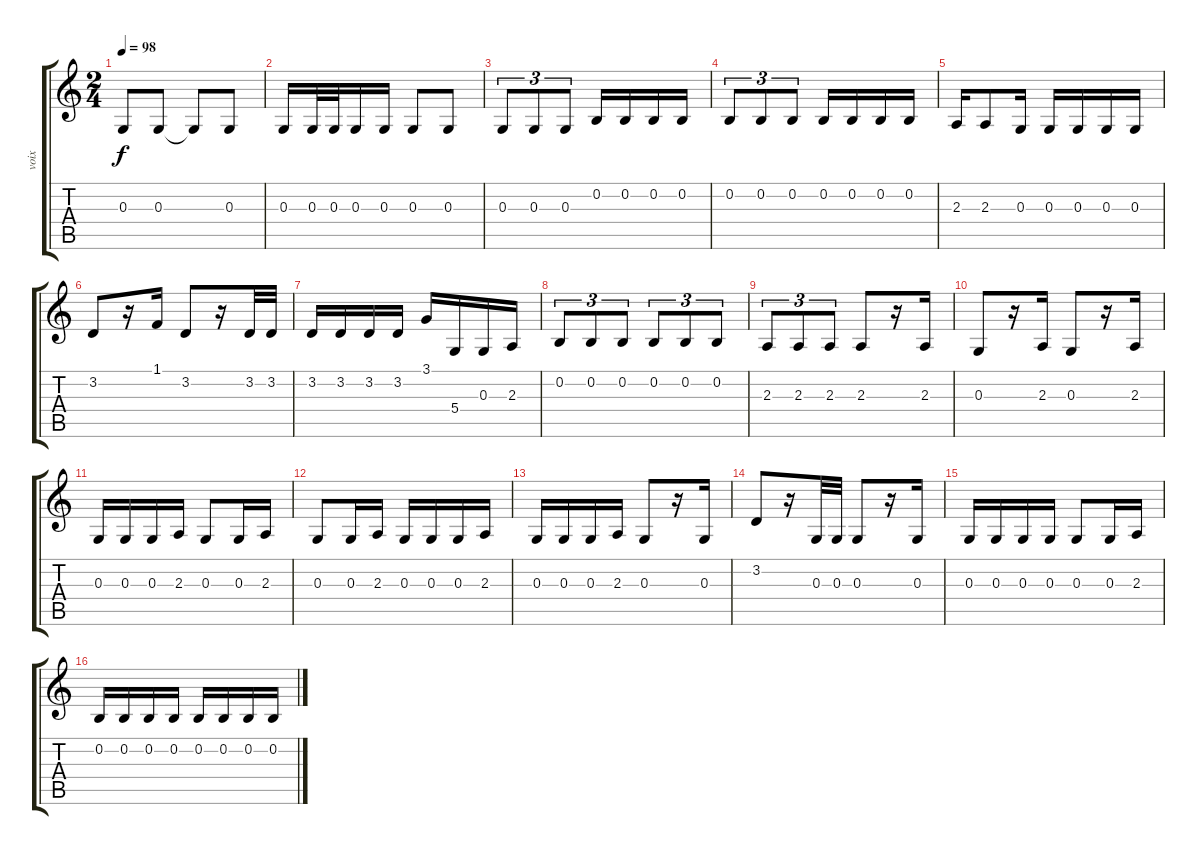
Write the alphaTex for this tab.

\track ("voix" "voix") {instrument acousticgrandpiano}
\staff {score tabs}
\tuning (E4 B3 G3 D3 A2 E2) {hide}
\ts (2 4)
\tempo 98
\clef g2
\ks c
0.3.8{dy f} 0.3.8 0.3{t}.8 0.3.8 |
0.3.16 0.3.32 0.3.32 0.3.16 0.3.16 0.3.8 0.3.8 |
0.3.8{tu (3 2)} 0.3.8{tu (3 2)} 0.3.8{tu (3 2)} 0.2.16 0.2.16 0.2.16 0.2.16 |
0.2.8{tu (3 2)} 0.2.8{tu (3 2)} 0.2.8{tu (3 2)} 0.2.16 0.2.16 0.2.16 0.2.16 |
2.3.16 2.3.8 0.3.16 0.3.16 0.3.16 0.3.16 0.3.16 |
3.2.8 r.16 1.1.16 3.2.8 r.16 3.2.32 3.2.32 |
3.2.16 3.2.16 3.2.16 3.2.16 3.1.16 5.4.16 0.3.16 2.3.16 |
0.2.8{tu (3 2)} 0.2.8{tu (3 2)} 0.2.8{tu (3 2)} 0.2.8{tu (3 2)} 0.2.8{tu (3 2)} 0.2.8{tu (3 2)} |
2.3.8{tu (3 2)} 2.3.8{tu (3 2)} 2.3.8{tu (3 2)} 2.3.8 r.16 2.3.16 |
0.3.8 r.16 2.3.16 0.3.8 r.16 2.3.16 |
0.3.16 0.3.16 0.3.16 2.3.16 0.3.8 0.3.16 2.3.16 |
0.3.8 0.3.16 2.3.16 0.3.16 0.3.16 0.3.16 2.3.16 |
0.3.16 0.3.16 0.3.16 2.3.16 0.3.8 r.16 0.3.16 |
3.2.8 r.16 0.3.32 0.3.32 0.3.8 r.16 0.3.16 |
0.3.16 0.3.16 0.3.16 0.3.16 0.3.8 0.3.16 2.3.16 |
0.2.16 0.2.16 0.2.16 0.2.16 0.2.16 0.2.16 0.2.16 0.2.16
